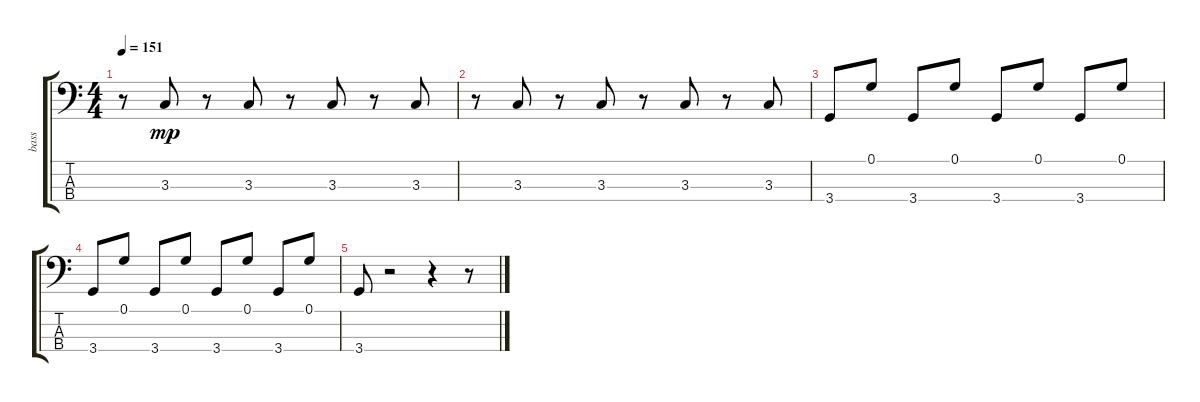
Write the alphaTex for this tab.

\track ("bass" "bass") {instrument fretlessbass}
\staff {score tabs}
\tuning (G2 D2 A1 E1) {hide}
\ts (4 4)
\tempo 151
\clef f4
\ks c
r.8{dy mp} 3.3.8 r.8 3.3.8 r.8 3.3.8 r.8 3.3.8 |
r.8 3.3.8 r.8 3.3.8 r.8 3.3.8 r.8 3.3.8 |
3.4.8 0.1.8 3.4.8 0.1.8 3.4.8 0.1.8 3.4.8 0.1.8 |
3.4.8 0.1.8 3.4.8 0.1.8 3.4.8 0.1.8 3.4.8 0.1.8 |
3.4.8 r.2 r.4 r.8
